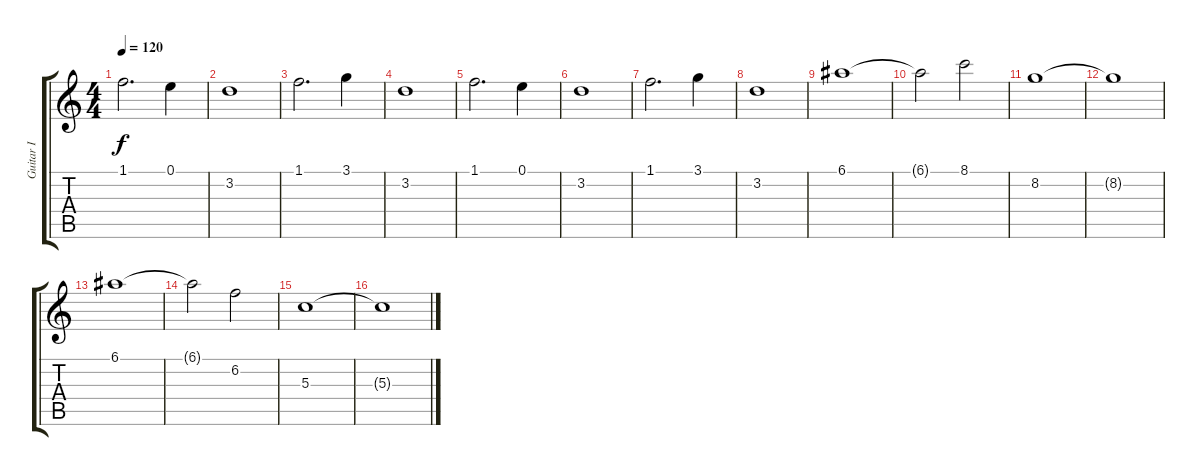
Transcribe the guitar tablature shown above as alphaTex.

\track ("Guitar I" "Guitar I") {instrument distortionguitar}
\staff {score tabs}
\tuning (E4 B3 G3 D3 A2 E2) {hide}
\ts (4 4)
\tempo 120
\clef g2
\ks c
1.1.2{d dy f} 0.1.4 |
3.2.1 |
1.1.2{d} 3.1.4 |
3.2.1 |
1.1.2{d} 0.1.4 |
3.2.1 |
1.1.2{d} 3.1.4 |
3.2.1 |
6.1.1 |
6.1{t}.2 8.1.2 |
8.2.1 |
8.2{t}.1 |
6.1.1 |
6.1{t}.2 6.2.2 |
5.3.1 |
5.3{t}.1
